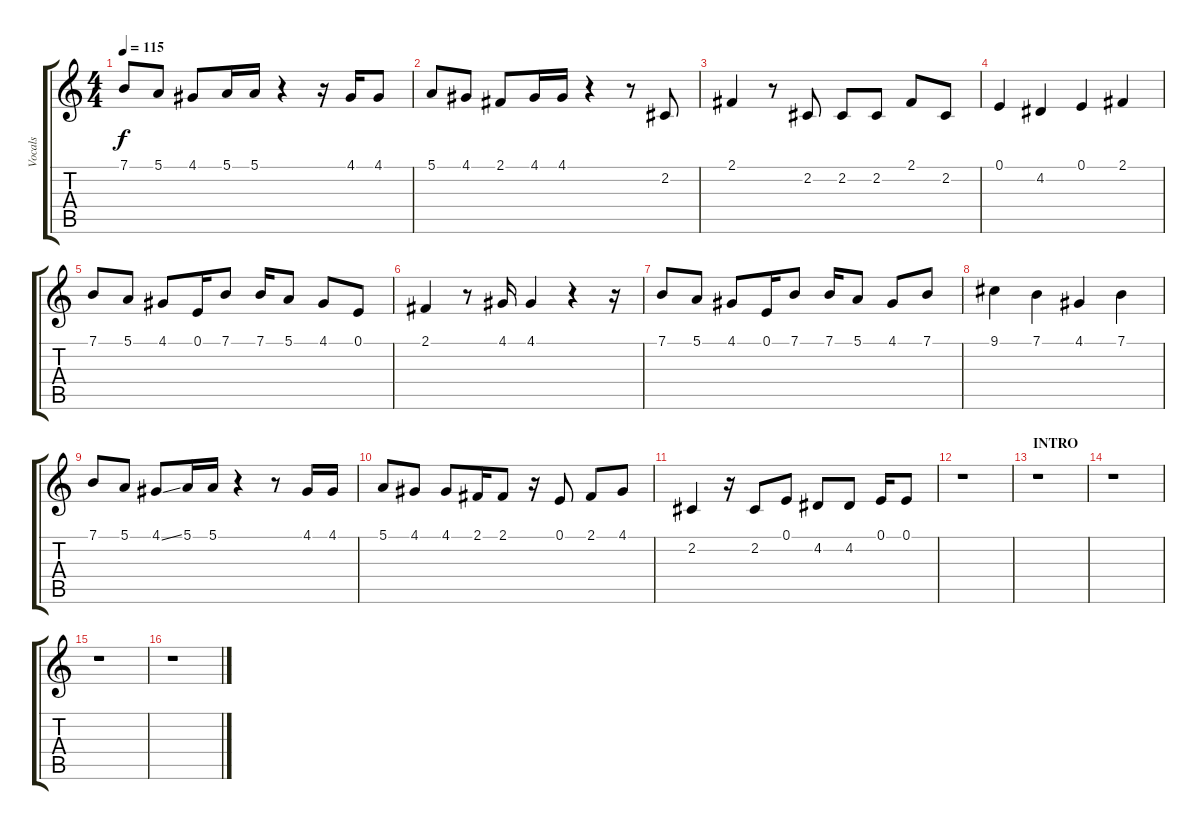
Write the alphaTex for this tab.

\track ("Vocals" "Vocals") {instrument oboe}
\staff {score tabs}
\tuning (E4 B3 G3 D3 A2 E2) {hide}
\ts (4 4)
\tempo 115
\clef g2
\ks c
7.1.8{dy f} 5.1.8 4.1.8 5.1.16 5.1.16 r.4 r.16 4.1.16 4.1.8 |
5.1.8 4.1.8 2.1.8 4.1.16 4.1.16 r.4 r.8 2.2.8 |
2.1.4 r.8 2.2.8 2.2.8 2.2.8 2.1.8 2.2.8 |
0.1.4 4.2.4 0.1.4 2.1.4 |
7.1.8 5.1.8 4.1.8 0.1.16 7.1.8 7.1.16 5.1.8 4.1.8 0.1.8 |
2.1.4 r.8 4.1.16 4.1.4 r.4 r.16 |
7.1.8 5.1.8 4.1.8 0.1.16 7.1.8 7.1.16 5.1.8 4.1.8 7.1.8 |
9.1.4 7.1.4 4.1.4 7.1.4 |
7.1.8 5.1.8 4.1{ss}.8 5.1.16 5.1.16 r.4 r.8 4.1.16 4.1.16 |
5.1.8 4.1.8 4.1.8 2.1.16 2.1.8 r.16 0.1.8 2.1.8 4.1.8 |
2.2.4 r.16 2.2.8 0.1.8 4.2.8 4.2.8 0.1.16 0.1.8 |
r.1 |
\section ("" "INTRO")
r.1 |
r.1 |
r.1 |
r.1
